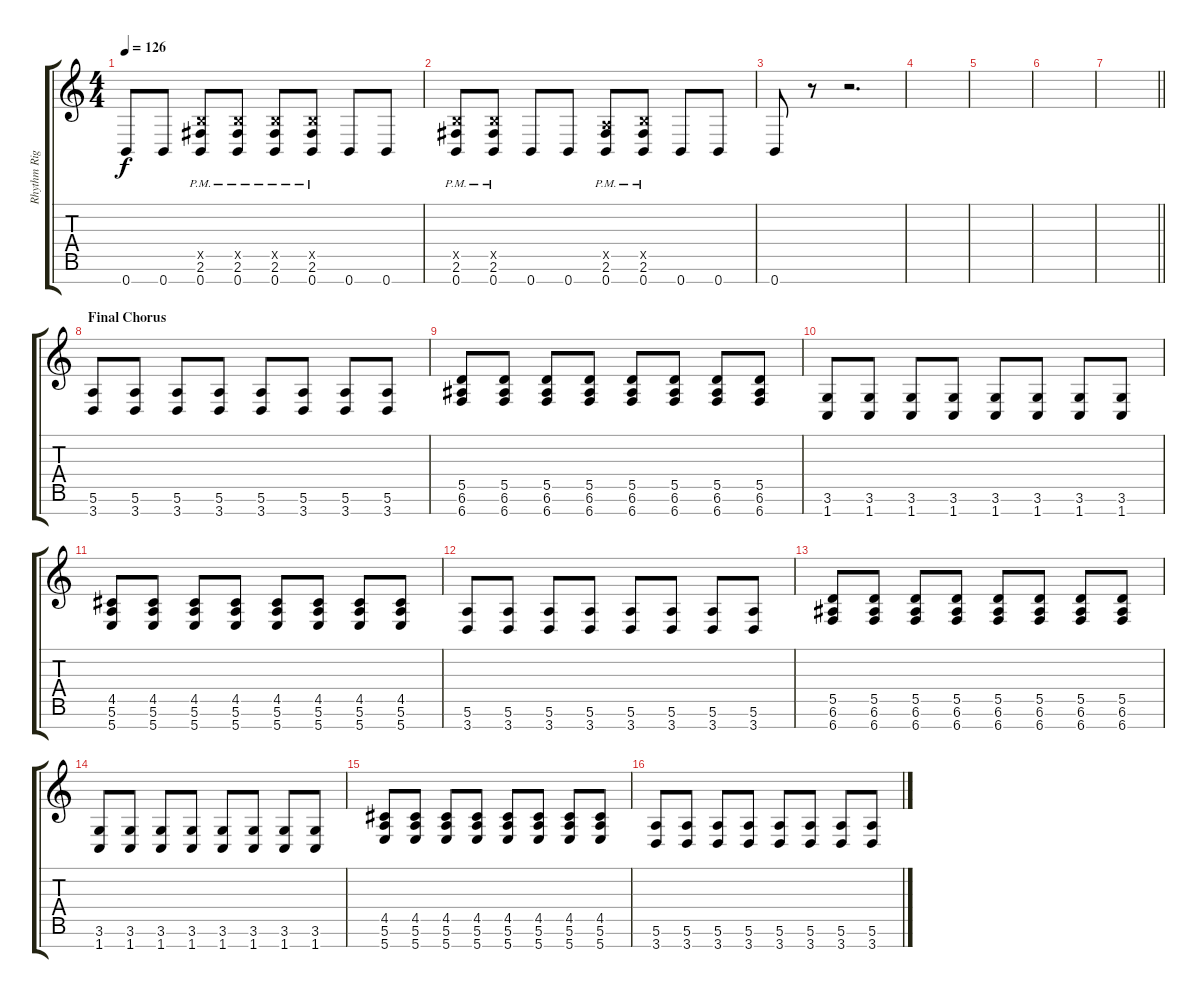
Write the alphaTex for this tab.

\track ("Rhythm Right" "Rhythm Rig") {instrument distortionguitar}
\staff {score tabs}
\tuning (E4 B3 G3 D3 A2 E2 B1) {hide}
\ts (4 4)
\tempo 126
\clef g2
\ks c
0.7.8{dy f} 0.7.8 (2.5{x} 2.6{pm} 0.7{pm}).8 (2.5{x} 2.6{pm} 0.7{pm}).8 (2.5{x} 2.6{pm} 0.7{pm}).8 (2.5{x} 2.6{pm} 0.7{pm}).8 0.7.8 0.7.8 |
(2.5{x} 2.6{pm} 0.7{pm}).8 (2.5{x} 2.6{pm} 0.7{pm}).8 0.7.8 0.7.8 (0.5{x} 2.6{pm} 0.7{pm}).8 (2.5{x} 2.6{pm} 0.7{pm}).8 0.7.8 0.7.8 |
0.7.8 r.8 r.2{d} |
|
|
|
\barLineRight lightlight
|
\section ("" "Final Chorus")
(5.6 3.7).8 (5.6 3.7).8 (5.6 3.7).8 (5.6 3.7).8 (5.6 3.7).8 (5.6 3.7).8 (5.6 3.7).8 (5.6 3.7).8 |
(5.5 6.6 6.7).8 (5.5 6.6 6.7).8 (5.5 6.6 6.7).8 (5.5 6.6 6.7).8 (5.5 6.6 6.7).8 (5.5 6.6 6.7).8 (5.5 6.6 6.7).8 (5.5 6.6 6.7).8 |
(3.6 1.7).8 (3.6 1.7).8 (3.6 1.7).8 (3.6 1.7).8 (3.6 1.7).8 (3.6 1.7).8 (3.6 1.7).8 (3.6 1.7).8 |
(4.5 5.6 5.7).8 (4.5 5.6 5.7).8 (4.5 5.6 5.7).8 (4.5 5.6 5.7).8 (4.5 5.6 5.7).8 (4.5 5.6 5.7).8 (4.5 5.6 5.7).8 (4.5 5.6 5.7).8 |
(5.6 3.7).8 (5.6 3.7).8 (5.6 3.7).8 (5.6 3.7).8 (5.6 3.7).8 (5.6 3.7).8 (5.6 3.7).8 (5.6 3.7).8 |
(5.5 6.6 6.7).8 (5.5 6.6 6.7).8 (5.5 6.6 6.7).8 (5.5 6.6 6.7).8 (5.5 6.6 6.7).8 (5.5 6.6 6.7).8 (5.5 6.6 6.7).8 (5.5 6.6 6.7).8 |
(3.6 1.7).8 (3.6 1.7).8 (3.6 1.7).8 (3.6 1.7).8 (3.6 1.7).8 (3.6 1.7).8 (3.6 1.7).8 (3.6 1.7).8 |
(4.5 5.6 5.7).8 (4.5 5.6 5.7).8 (4.5 5.6 5.7).8 (4.5 5.6 5.7).8 (4.5 5.6 5.7).8 (4.5 5.6 5.7).8 (4.5 5.6 5.7).8 (4.5 5.6 5.7).8 |
(5.6 3.7).8 (5.6 3.7).8 (5.6 3.7).8 (5.6 3.7).8 (5.6 3.7).8 (5.6 3.7).8 (5.6 3.7).8 (5.6 3.7).8
